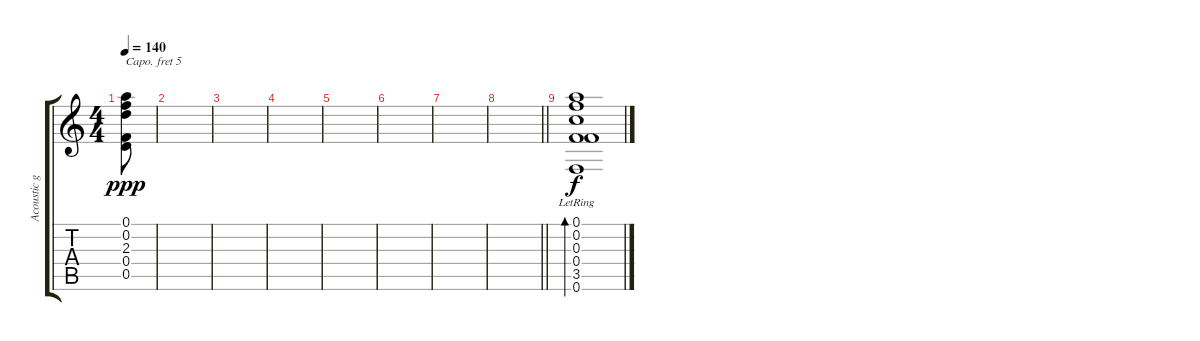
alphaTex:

\track ("Acoustic guitar" "Acoustic g") {instrument acousticguitarsteel}
\staff {score tabs}
\capo 5
\tuning (E4 C4 G3 C3 A2 C2) {hide}
\ts (4 4)
\tempo 140
\clef g2
\ks c
(0.1 0.2 2.3 0.4 0.5).8{dy ppp} |
|
|
|
|
|
|
\barLineRight lightlight
|
(0.1 0.2 0.3{lr} 0.4{lr} 3.5{lr} 0.6{lr}).1{bd 240 dy f}
